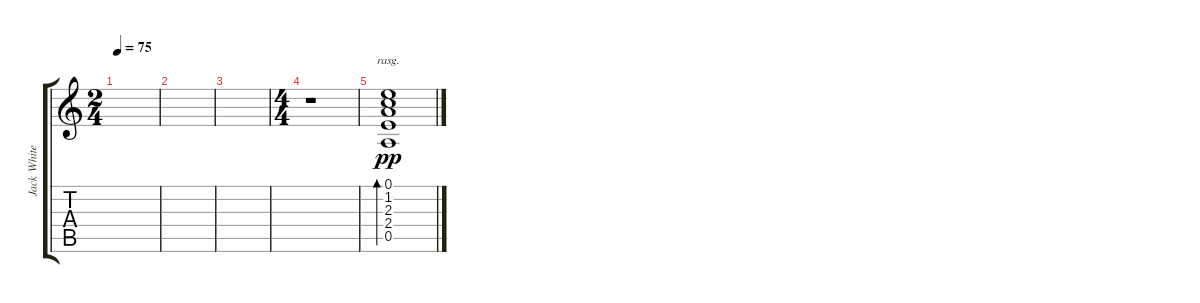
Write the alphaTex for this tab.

\track ("Jack White (Guitar)" "Jack White") {instrument distortionguitar}
\staff {score tabs}
\tuning (E4 B3 G3 D3 A2 E2) {hide}
\ts (2 4)
\tempo 75
\clef g2
\ks c
|
|
|
\ts (4 4)
r.1 |
(0.1 1.2 2.3 2.4 0.5).1{bd 240 rasg ii dy pp}
